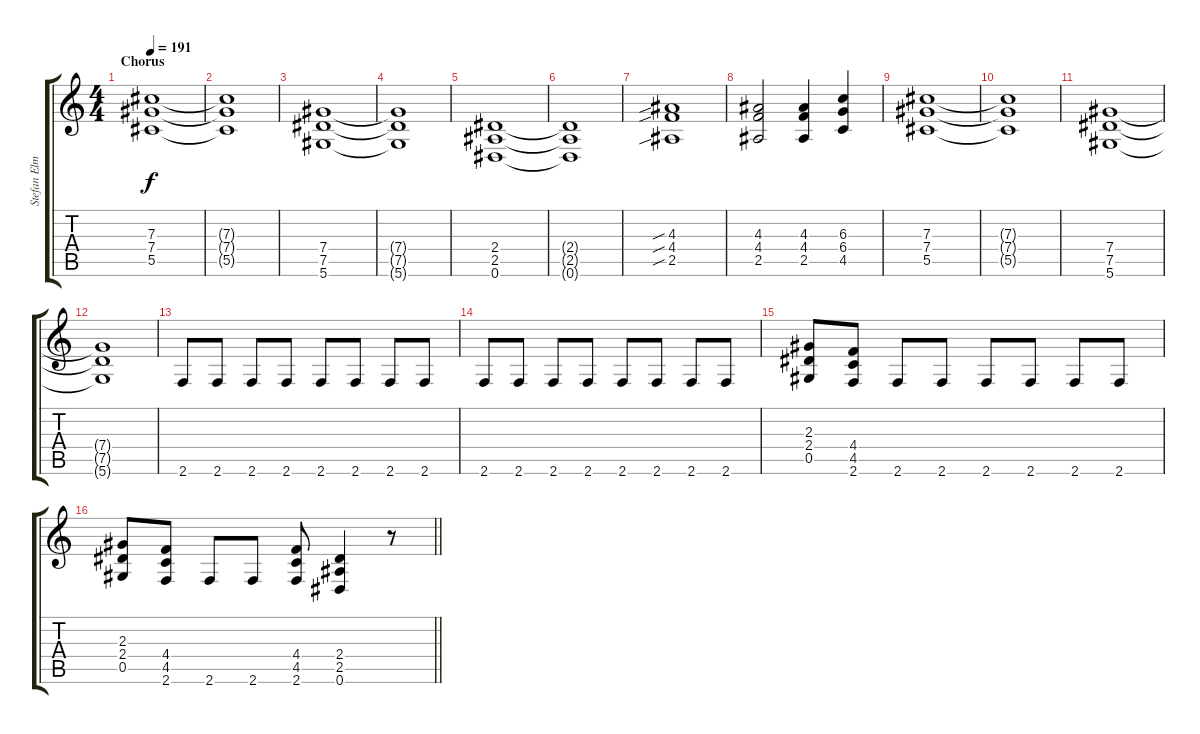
\track ("Stefan Elmgren" "Stefan Elm") {instrument distortionguitar}
\staff {score tabs}
\tuning (Eb4 Bb3 Gb3 Db3 Ab2 Eb2) {hide}
\ts (4 4)
\section ("" "Chorus")
\tempo 191
\clef g2
\ks c
(7.3 7.4 5.5).1{dy f} |
(7.3{t} 7.4{t} 5.5{t}).1 |
(7.4 7.5 5.6).1 |
(7.4{t} 7.5{t} 5.6{t}).1 |
(2.4 2.5 0.6).1 |
(2.4{t} 2.5{t} 0.6{t}).1 |
(4.3{sib} 4.4{sib} 2.5{sib}).1 |
(4.3 4.4 2.5).2 (4.3 4.4 2.5).4 (6.3 6.4 4.5).4 |
(7.3 7.4 5.5).1 |
(7.3{t} 7.4{t} 5.5{t}).1 |
(7.4 7.5 5.6).1 |
(7.4{t} 7.5{t} 5.6{t}).1 |
2.6.8 2.6.8 2.6.8 2.6.8 2.6.8 2.6.8 2.6.8 2.6.8 |
2.6.8 2.6.8 2.6.8 2.6.8 2.6.8 2.6.8 2.6.8 2.6.8 |
(2.3 2.4 0.5).8 (4.4 4.5 2.6).8 2.6.8 2.6.8 2.6.8 2.6.8 2.6.8 2.6.8 |
\barLineRight lightlight
(2.3 2.4 0.5).8 (4.4 4.5 2.6).8 2.6.8 2.6.8 (4.4 4.5 2.6).8 (2.4 2.5 0.6).4 r.8
